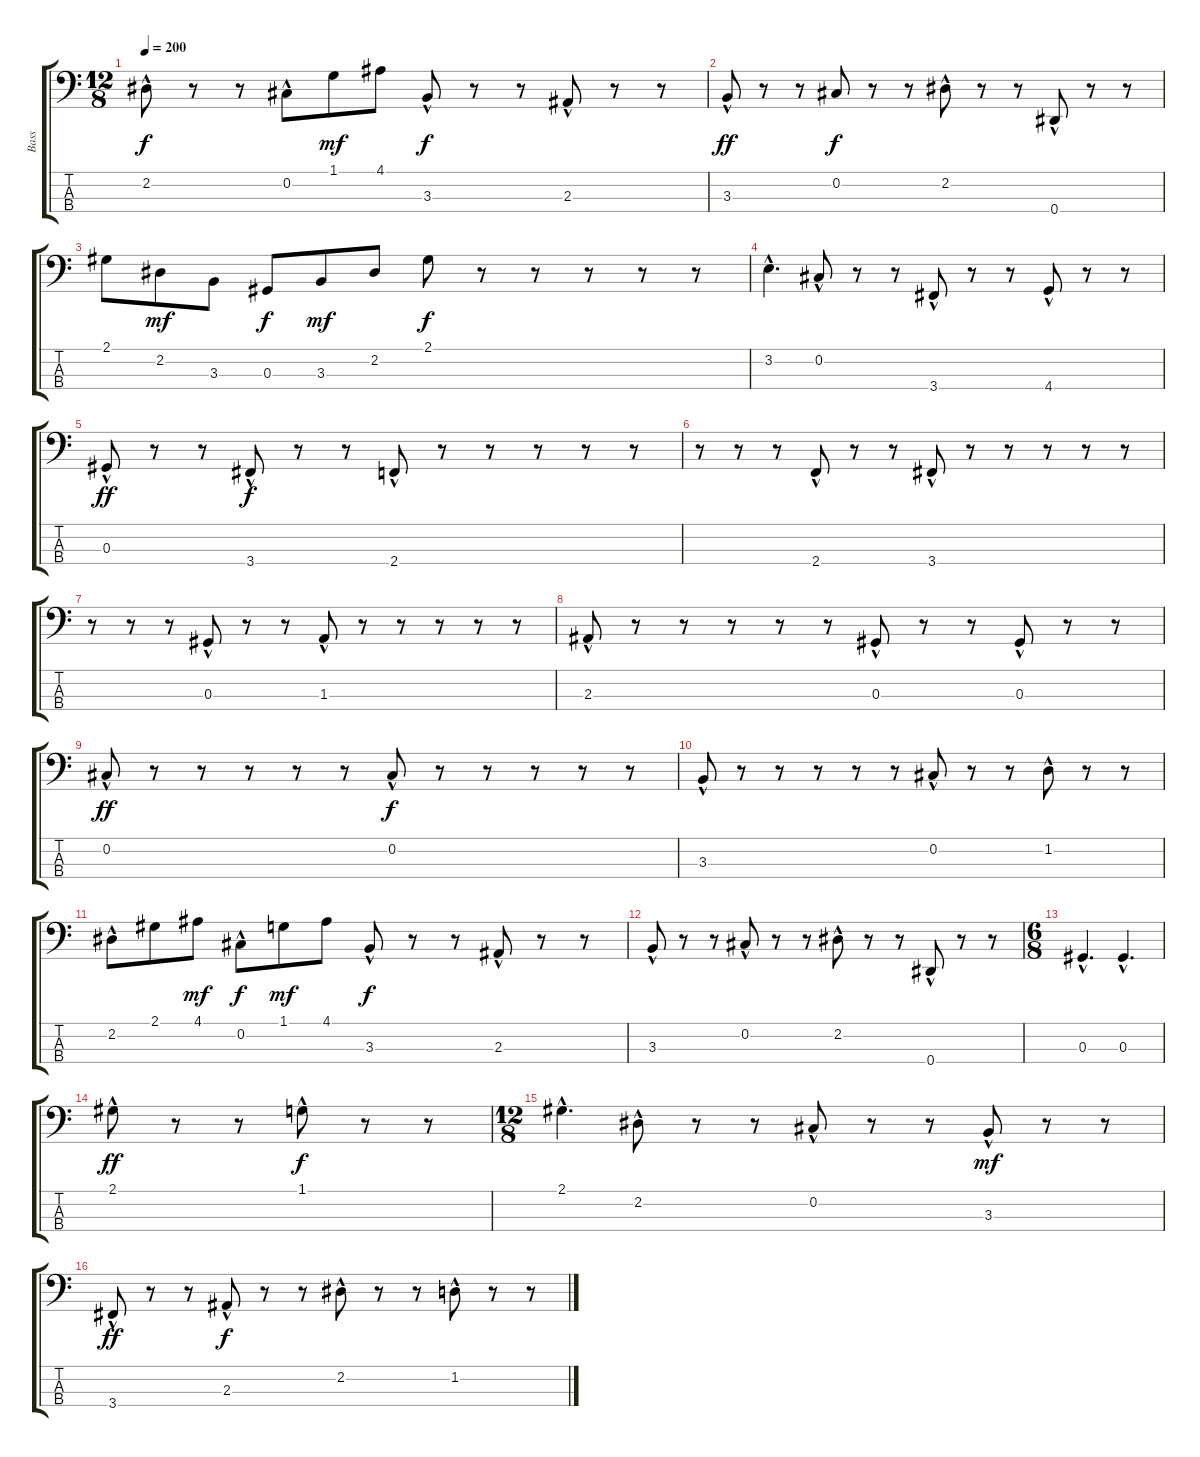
\track ("Bass" "Bass") {instrument electricbassfinger}
\staff {score tabs}
\tuning (Gb2 Db2 Ab1 Eb1) {hide}
\ts (12 8)
\tempo 200
\clef f4
\ks c
2.2{hac}.8{dy f} r.8 r.8 0.2{hac}.8 1.1.8{dy mf} 4.1.8 3.3{hac}.8{dy f} r.8 r.8 2.3{hac}.8 r.8 r.8 |
3.3{hac}.8{dy ff} r.8 r.8 0.2.8{dy f} r.8 r.8 2.2{hac}.8 r.8 r.8 0.4{hac}.8 r.8 r.8 |
2.1.8 2.2.8{dy mf} 3.3.8 0.3.8{dy f} 3.3.8{dy mf} 2.2.8 2.1.8{dy f} r.8 r.8 r.8 r.8 r.8 |
3.2{hac}.4{d} 0.2{hac}.8 r.8 r.8 3.4{hac}.8 r.8 r.8 4.4{hac}.8 r.8 r.8 |
0.3{hac}.8{dy ff} r.8 r.8 3.4{hac}.8{dy f} r.8 r.8 2.4{hac}.8 r.8 r.8 r.8 r.8 r.8 |
r.8 r.8 r.8 2.4{hac}.8 r.8 r.8 3.4{hac}.8 r.8 r.8 r.8 r.8 r.8 |
r.8 r.8 r.8 0.3{hac}.8 r.8 r.8 1.3{hac}.8 r.8 r.8 r.8 r.8 r.8 |
2.3{hac}.8 r.8 r.8 r.8 r.8 r.8 0.3{hac}.8 r.8 r.8 0.3{hac}.8 r.8 r.8 |
0.2{hac}.8{dy ff} r.8 r.8 r.8 r.8 r.8 0.2{hac}.8{dy f} r.8 r.8 r.8 r.8 r.8 |
3.3{hac}.8 r.8 r.8 r.8 r.8 r.8 0.2{hac}.8 r.8 r.8 1.2{hac}.8 r.8 r.8 |
2.2{hac}.8 2.1.8 4.1.8{dy mf} 0.2{hac}.8{dy f} 1.1.8{dy mf} 4.1.8 3.3{hac}.8{dy f} r.8 r.8 2.3{hac}.8 r.8 r.8 |
3.3{hac}.8 r.8 r.8 0.2{hac}.8 r.8 r.8 2.2{hac}.8 r.8 r.8 0.4{hac}.8 r.8 r.8 |
\ts (6 8)
0.3{hac}.4{d} 0.3{hac}.4{d} |
2.1{hac}.8{dy ff} r.8 r.8 1.1{hac}.8{dy f} r.8 r.8 |
\ts (12 8)
2.1{hac}.4{d} 2.2{hac}.8 r.8 r.8 0.2{hac}.8 r.8 r.8 3.3{hac}.8{dy mf} r.8 r.8 |
3.4{hac}.8{dy ff} r.8 r.8 2.3{hac}.8{dy f} r.8 r.8 2.2{hac}.8 r.8 r.8 1.2{hac}.8 r.8 r.8
